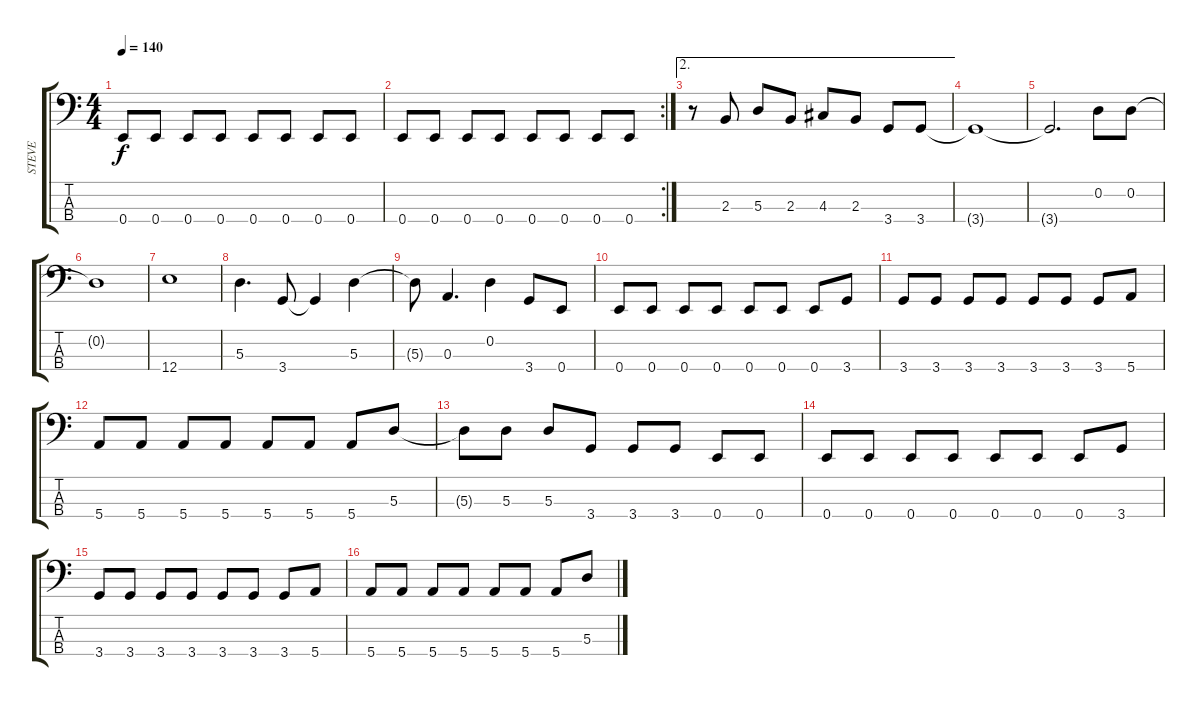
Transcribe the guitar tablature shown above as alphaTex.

\track ("STEVE" "STEVE") {instrument electricbassfinger}
\staff {score tabs}
\tuning (G2 D2 A1 E1) {hide}
\ts (4 4)
\tempo 140
\clef f4
\ks c
0.4.8{dy f} 0.4.8 0.4.8 0.4.8 0.4.8 0.4.8 0.4.8 0.4.8 |
\rc 2
0.4.8 0.4.8 0.4.8 0.4.8 0.4.8 0.4.8 0.4.8 0.4.8 |
\ae 2
r.8 2.3.8 5.3.8 2.3.8 4.3.8 2.3.8 3.4.8 3.4.8 |
3.4{t}.1 |
3.4{t}.2{d} 0.2.8 0.2.8 |
0.2{t}.1 |
12.4.1 |
5.3.4{d} 3.4.8 3.4{t}.4 5.3.4 |
5.3{t}.8 0.3.4{d} 0.2.4 3.4.8 0.4.8 |
0.4.8 0.4.8 0.4.8 0.4.8 0.4.8 0.4.8 0.4.8 3.4.8 |
3.4.8 3.4.8 3.4.8 3.4.8 3.4.8 3.4.8 3.4.8 5.4.8 |
5.4.8 5.4.8 5.4.8 5.4.8 5.4.8 5.4.8 5.4.8 5.3.8 |
5.3{t}.8 5.3.8 5.3.8 3.4.8 3.4.8 3.4.8 0.4.8 0.4.8 |
0.4.8 0.4.8 0.4.8 0.4.8 0.4.8 0.4.8 0.4.8 3.4.8 |
3.4.8 3.4.8 3.4.8 3.4.8 3.4.8 3.4.8 3.4.8 5.4.8 |
5.4.8 5.4.8 5.4.8 5.4.8 5.4.8 5.4.8 5.4.8 5.3.8
